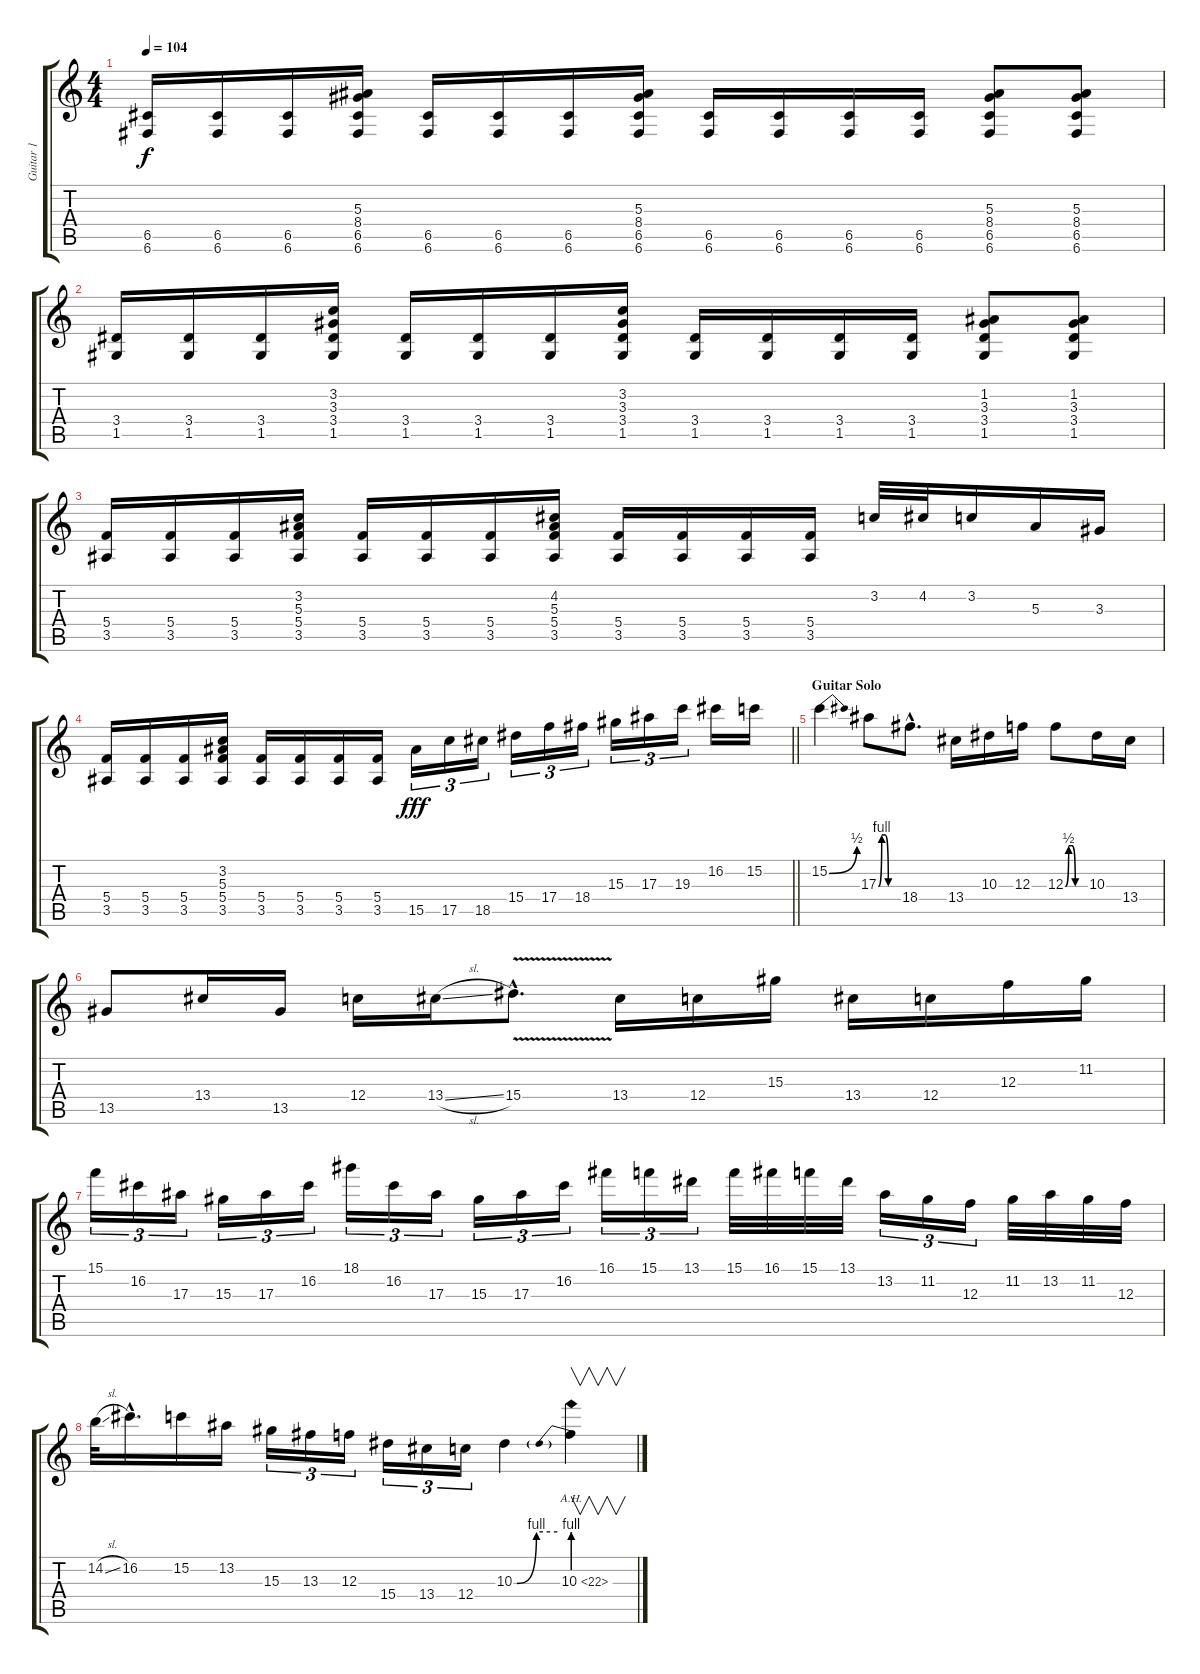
\track ("Guitar 1" "Guitar 1") {instrument distortionguitar}
\staff {score tabs}
\tuning (D4 A3 F3 C3 G2 C2) {hide}
\ts (4 4)
\tempo 104
\clef g2
\ks c
(6.5 6.6).16{dy f} (6.5 6.6).16 (6.5 6.6).16 (5.3 8.4 6.5 6.6).16 (6.5 6.6).16 (6.5 6.6).16 (6.5 6.6).16 (5.3 8.4 6.5 6.6).16 (6.5 6.6).16 (6.5 6.6).16 (6.5 6.6).16 (6.5 6.6).16 (5.3 8.4 6.5 6.6).8 (5.3 8.4 6.5 6.6).8 |
(3.4 1.5).16 (3.4 1.5).16 (3.4 1.5).16 (3.2 3.3 3.4 1.5).16 (3.4 1.5).16 (3.4 1.5).16 (3.4 1.5).16 (3.2 3.3 3.4 1.5).16 (3.4 1.5).16 (3.4 1.5).16 (3.4 1.5).16 (3.4 1.5).16 (1.2 3.3 3.4 1.5).8 (1.2 3.3 3.4 1.5).8 |
(5.4 3.5).16 (5.4 3.5).16 (5.4 3.5).16 (3.2 5.3 5.4 3.5).16 (5.4 3.5).16 (5.4 3.5).16 (5.4 3.5).16 (4.2 5.3 5.4 3.5).16 (5.4 3.5).16 (5.4 3.5).16 (5.4 3.5).16 (5.4 3.5).16 3.2.32 4.2.32 3.2.16 5.3.16 3.3.16 |
\barLineRight lightlight
(5.4 3.5).16 (5.4 3.5).16 (5.4 3.5).16 (3.2 5.3 5.4 3.5).16 (5.4 3.5).16 (5.4 3.5).16 (5.4 3.5).16 (5.4 3.5).16 15.5.16{tu (3 2) dy fff volume 14 balance 8} 17.5.16{tu (3 2)} 18.5.16{tu (3 2)} 15.4.16{tu (3 2)} 17.4.16{tu (3 2)} 18.4.16{tu (3 2)} 15.3.16{tu (3 2)} 17.3.16{tu (3 2)} 19.3.16{tu (3 2)} 16.2.16 15.2.16 |
\section ("" "Guitar Solo")
15.2{be (bend 0 0 60 2)}.4 17.3{be (custom 0 0 10 4 20 4 30 0 60 0)}.8 18.4{hac}.8{d} 13.4.16 10.3.16 12.3.16 12.3{be (custom 0 0 10 2 20 2 30 0 60 0)}.8 10.3.16 13.4.16 |
13.5.8 13.4.16 13.5.16 12.4.16 13.4{sl}.16 15.4{v hac}.8{d} 13.4.16 12.4.16 15.3.16 13.4.16 12.4.16 12.3.16 11.2.16 |
15.1.16{tu (3 2)} 16.2.16{tu (3 2)} 17.3.16{tu (3 2)} 15.3.16{tu (3 2)} 17.3.16{tu (3 2)} 16.2.16{tu (3 2)} 18.1.16{tu (3 2)} 16.2.16{tu (3 2)} 17.3.16{tu (3 2)} 15.3.16{tu (3 2)} 17.3.16{tu (3 2)} 16.2.16{tu (3 2)} 16.1.16{tu (3 2)} 15.1.16{tu (3 2)} 13.1.16{tu (3 2)} 15.1.32 16.1.32 15.1.32 13.1.32 13.2.16{tu (3 2)} 11.2.16{tu (3 2)} 12.3.16{tu (3 2)} 11.2.32 13.2.32 11.2.32 12.3.32 |
14.2{sl}.32 16.2{hac}.16{d} 15.2.16 13.2.16 15.3.16{tu (3 2)} 13.3.16{tu (3 2)} 12.3.16{tu (3 2)} 15.4.16{tu (3 2)} 13.4.16{tu (3 2)} 12.4.16{tu (3 2)} 10.3{be (custom 0 0 4 0 31 4 60 4)}.4 10.3{be (prebend 0 4 60 4) ah 12}.4{v}
